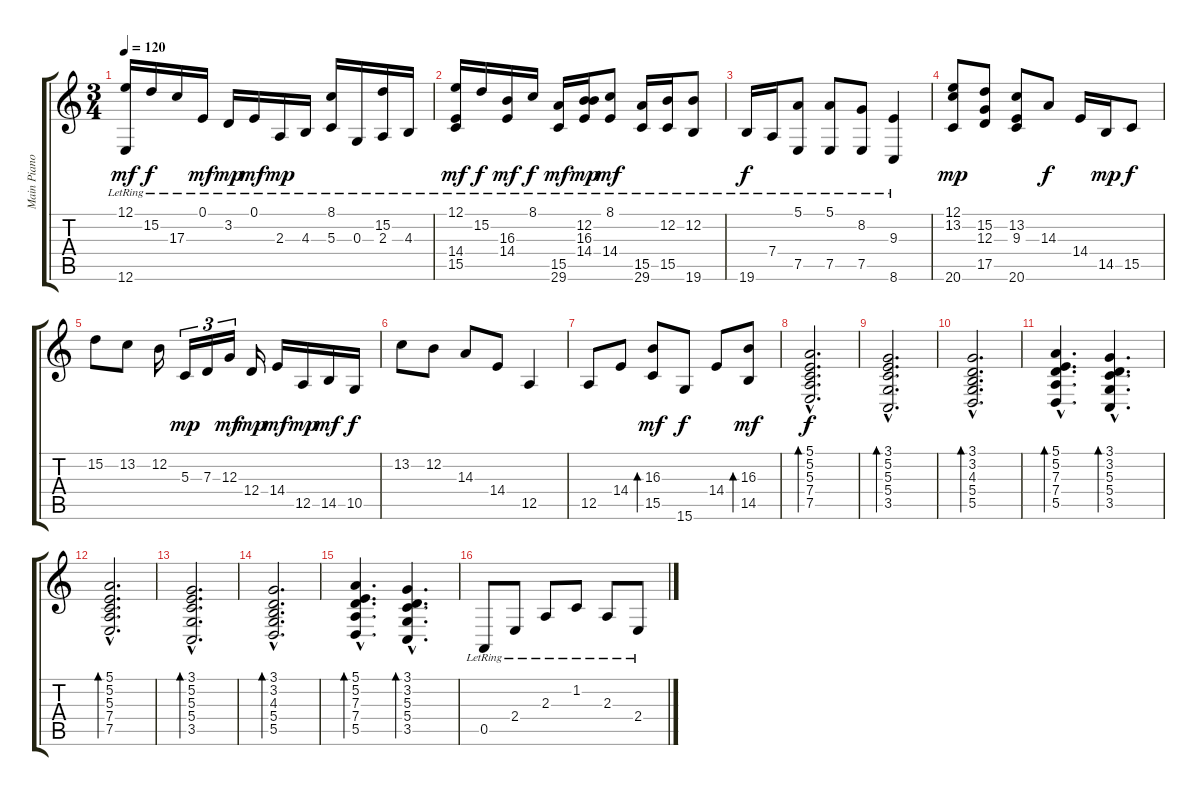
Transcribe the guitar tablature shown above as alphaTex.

\track ("Main Piano" "Main Piano") {instrument acousticgrandpiano}
\staff {score tabs}
\tuning (E4 B3 G3 D3 A2 E2) {hide}
\ts (3 4)
\tempo 120
\clef g2
\ks c
(12.1{lr} 12.6{lr}).16{dy mf} 15.2{lr}.16{dy f} 17.3{lr}.16 0.1{lr}.16{dy mf} 3.2{lr}.16{dy mp} 0.1{lr}.16{dy mf} 2.3{lr}.16{dy mp} 4.3{lr}.16 (8.1{lr} 5.3{lr}).16 0.3{lr}.16 (15.2{lr} 2.3{lr}).16 4.3{lr}.16 |
(12.1{lr} 14.4{lr} 15.5{lr}).16{dy mf} 15.2{lr}.16{dy f} (16.3{lr} 14.4{lr}).16{dy mf} 8.1{lr}.16{dy f} (15.5{lr} 29.6{lr}).16{dy mf} (12.2{lr} 16.3{lr} 14.4{lr}).16{dy mp} (8.1{lr} 14.4{lr}).8{dy mf} (15.5{lr} 29.6{lr}).16 (12.2{lr} 15.5{lr}).16 (12.2{lr} 19.6{lr}).8 |
19.6{lr}.16{dy f} 7.4{lr}.16 (5.1{lr} 7.5{lr}).8 (5.1{lr} 7.5{lr}).8 (8.2{lr} 7.5{lr}).8 (9.3{lr} 8.6{lr}).4 |
(12.1 13.2 20.6).8{dy mp} (15.2 12.3 17.5).8 (13.2 9.3 20.6).8 14.3.8{dy f} 14.4.16 14.5.16{dy mp} 15.5.8{dy f} |
15.2.8 13.2.8 12.2.16 5.3.16{tu (3 2) dy mp} 7.3.16{tu (3 2)} 12.3.16{tu (3 2) dy mf} 12.4.16{dy mp} 14.4.16{dy mf} 12.5.16{dy mp} 14.5.16{dy mf} 10.5.16{dy f} |
13.2.8 12.2.8 14.3.8 14.4.8 12.5.4 |
12.5.8 14.4.8 (16.3 15.5).8{bd 60 dy mf} 15.6.8{dy f} 14.4.8 (16.3 14.5).8{bd 60 dy mf} |
(5.1{hac} 5.2{hac} 5.3{hac} 7.4{hac} 7.5{hac}).2{d bd 60 dy f} |
(3.1{hac} 5.2{hac} 5.3{hac} 5.4{hac} 3.5{hac}).2{d bd 60} |
(3.1{hac} 3.2{hac} 4.3{hac} 5.4{hac} 5.5{hac}).2{d bd 60} |
(5.1{hac} 5.2{hac} 7.3{hac} 7.4{hac} 5.5{hac}).4{d bd 60} (3.1{hac} 3.2{hac} 5.3{hac} 5.4{hac} 3.5{hac}).4{d bd 60} |
(5.1{hac} 5.2{hac} 5.3{hac} 7.4{hac} 7.5{hac}).2{d bd 60} |
(3.1{hac} 5.2{hac} 5.3{hac} 5.4{hac} 3.5{hac}).2{d bd 60} |
(3.1{hac} 3.2{hac} 4.3{hac} 5.4{hac} 5.5{hac}).2{d bd 60} |
(5.1{hac} 5.2{hac} 7.3{hac} 7.4{hac} 5.5{hac}).4{d bd 60} (3.1{hac} 3.2{hac} 5.3{hac} 5.4{hac} 3.5{hac}).4{d bd 60} |
0.5{lr}.8 2.4{lr}.8 2.3{lr}.8 1.2{lr}.8 2.3{lr}.8 2.4{lr}.8
